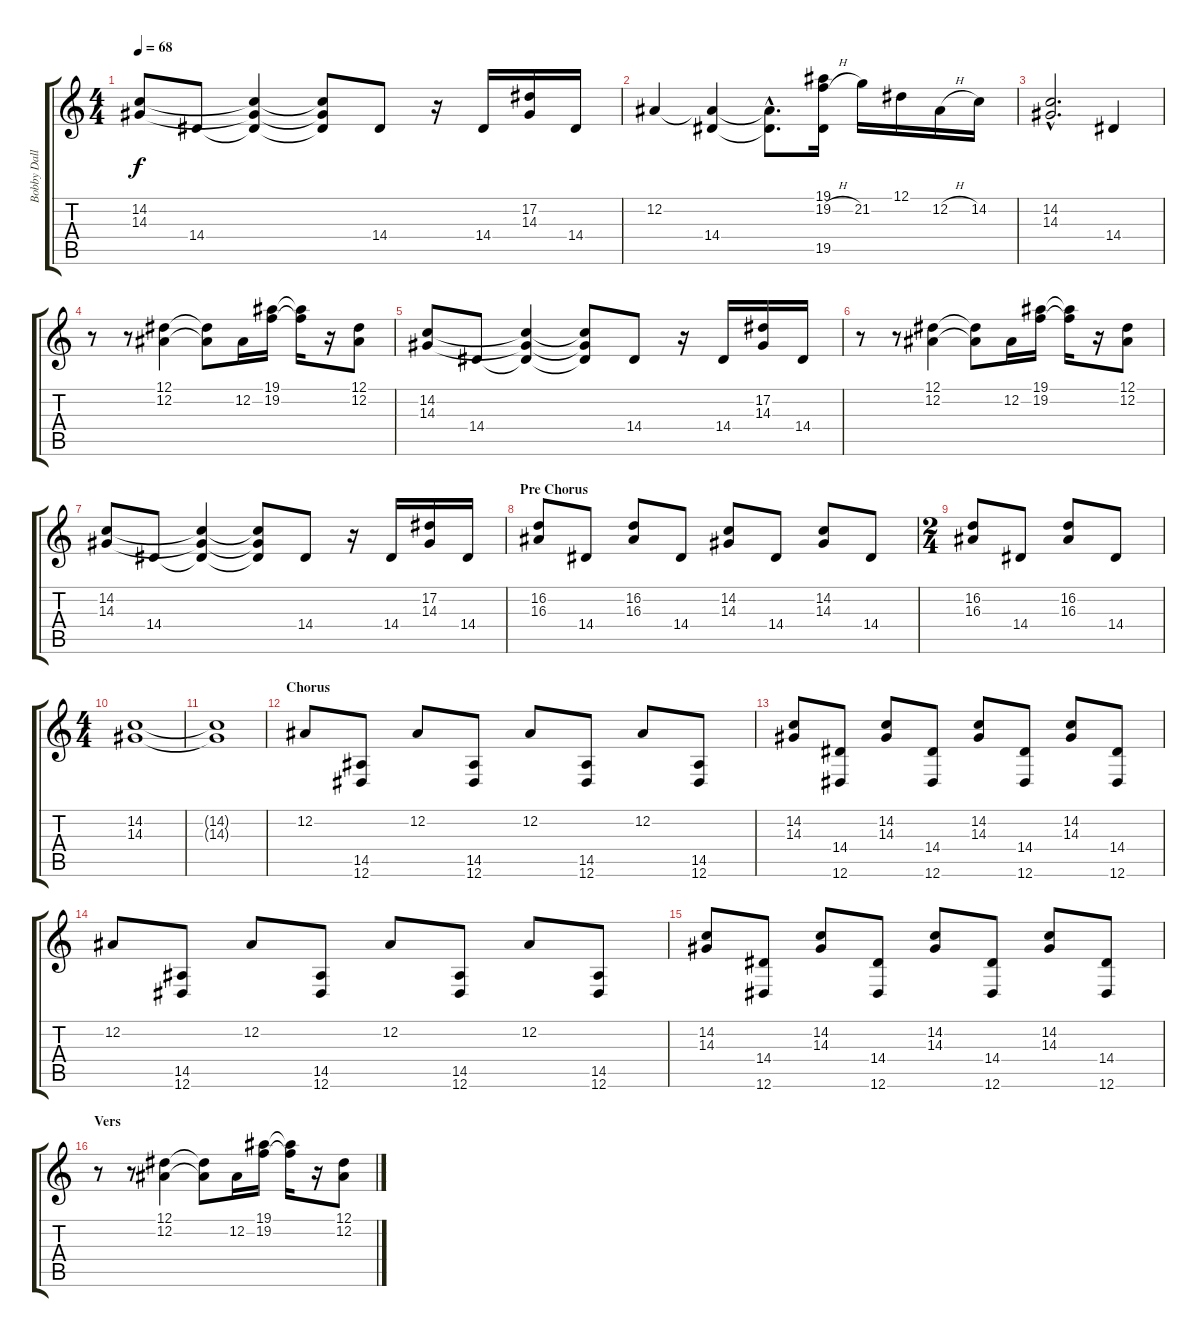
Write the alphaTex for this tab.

\track ("Bobby Dall - Right Hand" "Bobby Dall") {instrument acousticgrandpiano}
\staff {score tabs}
\tuning (Eb4 Bb3 Gb3 Db3 Ab2 Eb2) {hide}
\ts (4 4)
\tempo 68
\clef g2
\ks c
(14.2 14.3).8{dy f} 14.4.8 (14.2{t} 14.3{t} 14.4{t}).4 (14.2{t} 14.3{t} 14.4{t}).8 14.4.8 r.16 14.4.16 (17.2 14.3).16 14.4.16 |
12.2.4 (12.2{t} 14.4).4 (12.2{hac t} 14.4{hac t}).8{d} (19.1 19.2{h} 19.5).16 21.2.16 12.1.16 12.2{h}.16 14.2.16 |
(14.2{hac} 14.3{hac}).2{d} 14.4.4 |
r.8 r.8 (12.1 12.2).4 (12.1{t} 12.2{t}).8 12.2.16 (19.1 19.2).16 (19.1{t} 19.2{t}).16 r.16 (12.1 12.2).8 |
(14.2 14.3).8 14.4.8 (14.2{t} 14.3{t} 14.4{t}).4 (14.2{t} 14.3{t} 14.4{t}).8 14.4.8 r.16 14.4.16 (17.2 14.3).16 14.4.16 |
r.8 r.8 (12.1 12.2).4 (12.1{t} 12.2{t}).8 12.2.16 (19.1 19.2).16 (19.1{t} 19.2{t}).16 r.16 (12.1 12.2).8 |
(14.2 14.3).8 14.4.8 (14.2{t} 14.3{t} 14.4{t}).4 (14.2{t} 14.3{t} 14.4{t}).8 14.4.8 r.16 14.4.16 (17.2 14.3).16 14.4.16 |
\section ("" "Pre Chorus")
(16.2 16.3).8 14.4.8 (16.2 16.3).8 14.4.8 (14.2 14.3).8 14.4.8 (14.2 14.3).8 14.4.8 |
\ts (2 4)
(16.2 16.3).8 14.4.8 (16.2 16.3).8 14.4.8 |
\ts (4 4)
(14.2 14.3).1 |
(14.2{t} 14.3{t}).1 |
\section ("" "Chorus")
12.2.8 (14.5 12.6).8 12.2.8 (14.5 12.6).8 12.2.8 (14.5 12.6).8 12.2.8 (14.5 12.6).8 |
(14.2 14.3).8 (14.4 12.6).8 (14.2 14.3).8 (14.4 12.6).8 (14.2 14.3).8 (14.4 12.6).8 (14.2 14.3).8 (14.4 12.6).8 |
12.2.8 (14.5 12.6).8 12.2.8 (14.5 12.6).8 12.2.8 (14.5 12.6).8 12.2.8 (14.5 12.6).8 |
(14.2 14.3).8 (14.4 12.6).8 (14.2 14.3).8 (14.4 12.6).8 (14.2 14.3).8 (14.4 12.6).8 (14.2 14.3).8 (14.4 12.6).8 |
\section ("" "Vers")
r.8 r.8 (12.1 12.2).4 (12.1{t} 12.2{t}).8 12.2.16 (19.1 19.2).16 (19.1{t} 19.2{t}).16 r.16 (12.1 12.2).8
